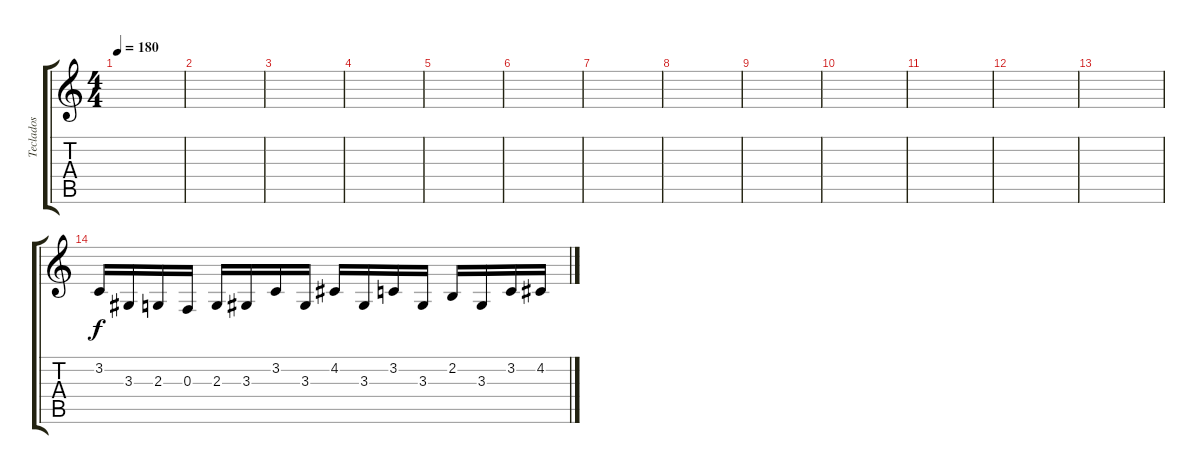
\track ("Teclados" "Teclados") {instrument acousticgrandpiano}
\staff {score tabs}
\tuning (D4 A3 F3 C3 G2 D2) {hide}
\ts (4 4)
\tempo 180
\clef g2
\ks c
|
|
|
|
|
|
|
|
|
|
|
|
|
3.2.16 3.3.16 2.3.16 0.3.16 2.3.16 3.3.16 3.2.16 3.3.16 4.2.16 3.3.16 3.2.16 3.3.16 2.2.16 3.3.16 3.2.16 4.2.16
